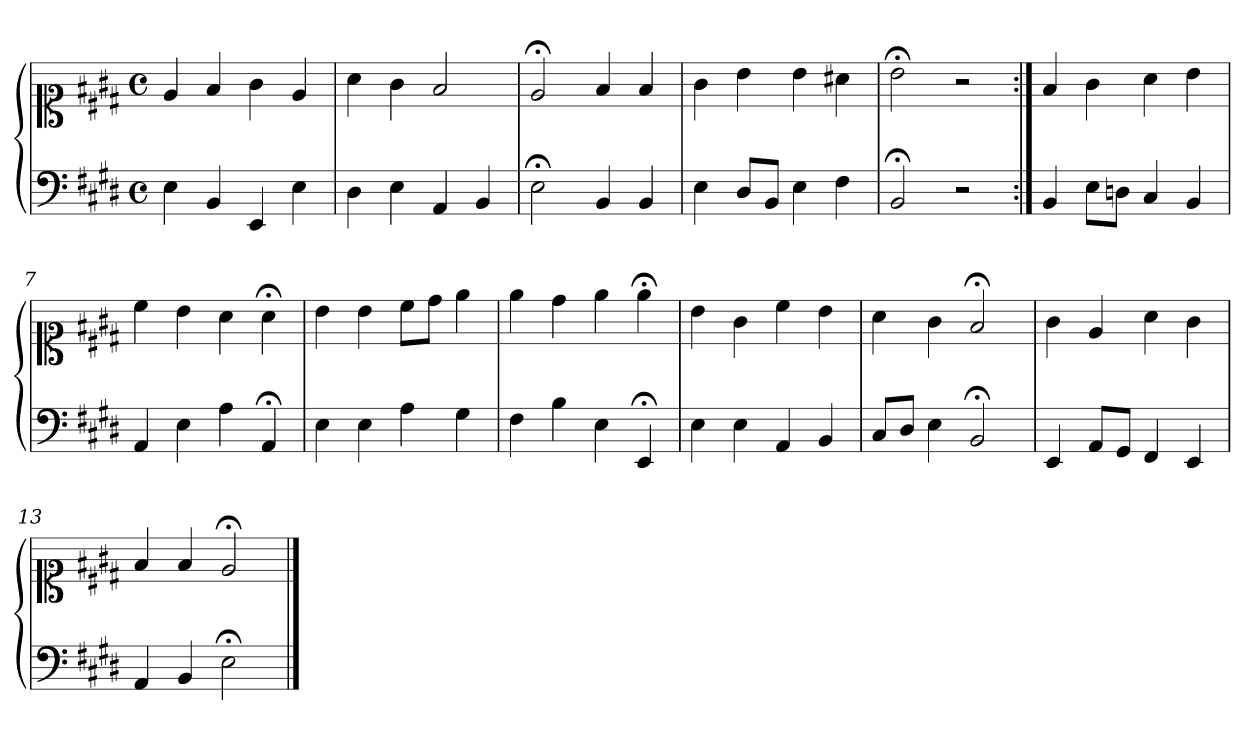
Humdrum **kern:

**kern	**kern
*part1	*part1
*staff2	*staff1
*clefF4	*clefC1
*k[f#c#g#d#]	*k[f#c#g#d#]
*M4/4	*M4/4
*met(c)	*met(c)
=1	=1
4E	4e
4BB	4f#
4EE	4g#
4E	4e
=2	=2
4D#	4a
4E	4g#
4AA	2f#
4BB	.
=3	=3
2E;<	2e;<
4BB	4f#
4BB	4f#
=4	=4
4E	4g#
8D#L	4b
8BBJ	.
4E	4b
4F#	4a#X
=5	=5
2BB;<	2b;<
2r	2r
=6:|!	=6:|!
4BB	4f#
8EL	4g#
8DnJ	.
4C#	4a
4BB	4b
=7	=7
4AA	4cc#
4E	4b
4A	4a
4AA;<	4a;<
!!LO:LB:g=z
=8	=8
4E	4b
4E	4b
4A	8cc#L
.	8dd#J
4G#	4ee
=9	=9
4F#	4ee
4B	4dd#
4E	4ee
4EE;<	4ee;<
=10	=10
4E	4b
4E	4g#
4AA	4cc#
4BB	4b
=11	=11
8C#L	4a
8D#J	.
4E	4g#
2BB;<	2f#;<
=12	=12
4EE	4g#
8AAL	4e
8GG#J	.
4FF#	4a
4EE	4g#
=13	=13
4AA	4f#
4BB	4f#
2E;<	2e;<
==	==
*-	*-
